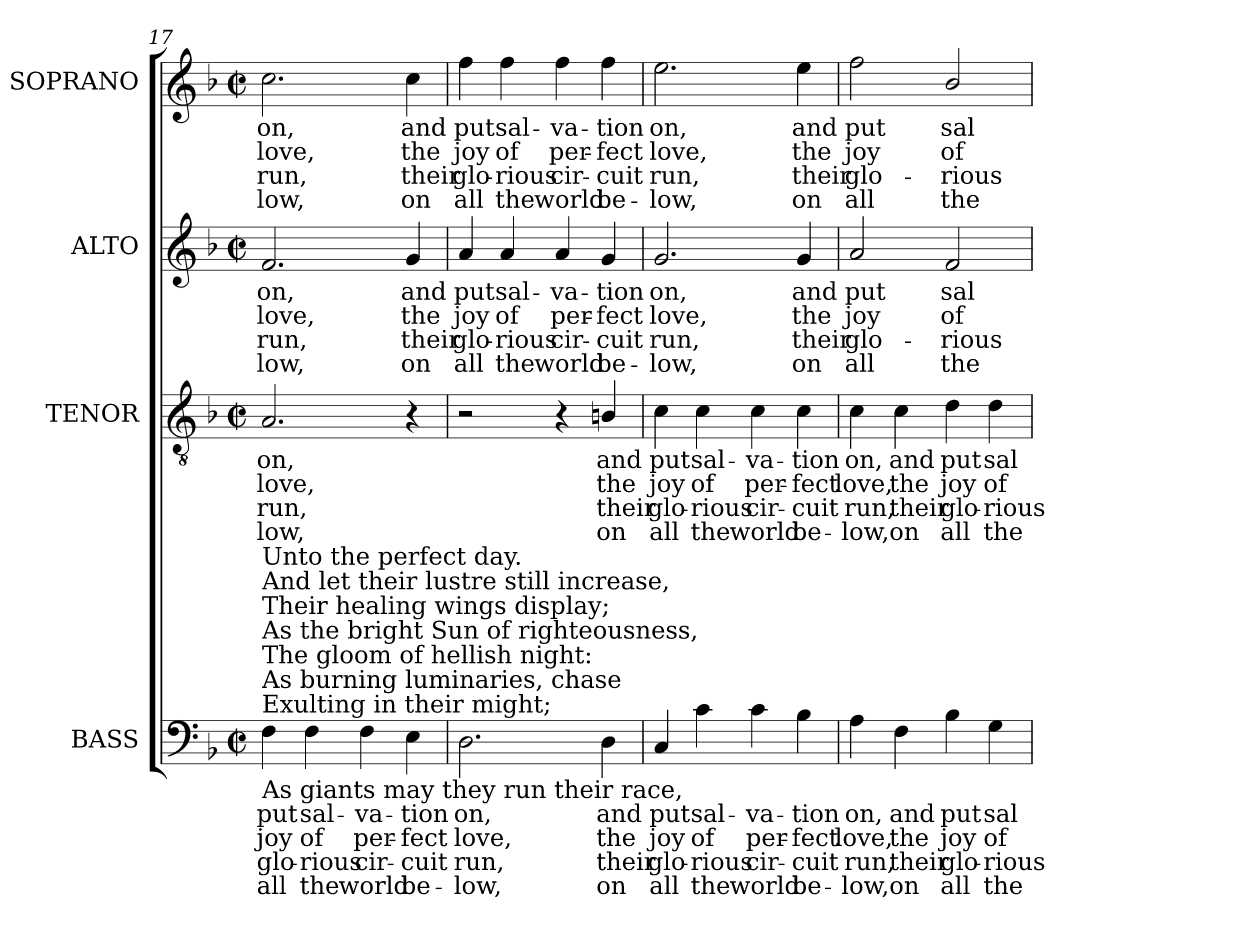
**kern	**text	**text	**text	**text	**kern	**text	**text	**text	**text	**kern	**text	**text	**text	**text	**kern	**text	**text	**text	**text
*part4	*part4	*part4	*part4	*part4	*part3	*part3	*part3	*part3	*part3	*part2	*part2	*part2	*part2	*part2	*part1	*part1	*part1	*part1	*part1
*staff4	*staff4	*staff4	*staff4	*staff4	*staff3	*staff3	*staff3	*staff3	*staff3	*staff2	*staff2	*staff2	*staff2	*staff2	*staff1	*staff1	*staff1	*staff1	*staff1
*I"BASS	*	*	*	*	*I"TENOR	*	*	*	*	*I"ALTO	*	*	*	*	*I"SOPRANO	*	*	*	*
*I'B.	*	*	*	*	*I'T.	*	*	*	*	*I'A.	*	*	*	*	*I'S.	*	*	*	*
*clefF4	*	*	*	*	*clefGv2	*	*	*	*	*clefG2	*	*	*	*	*clefG2	*	*	*	*
*	*	*	*	*	*ITrd7c12	*	*	*	*	*	*	*	*	*	*	*	*	*	*
*k[b-]	*	*	*	*	*k[b-]	*	*	*	*	*k[b-]	*	*	*	*	*k[b-]	*	*	*	*
*F:	*	*	*	*	*F:	*	*	*	*	*F:	*	*	*	*	*F:	*	*	*	*
*M2/2	*	*	*	*	*M2/2	*	*	*	*	*M2/2	*	*	*	*	*M2/2	*	*	*	*
*met(c|)	*	*	*	*	*met(c|)	*	*	*	*	*met(c|)	*	*	*	*	*met(c|)	*	*	*	*
=17	=17	=17	=17	=17	=17	=17	=17	=17	=17	=17	=17	=17	=17	=17	=17	=17	=17	=17	=17
!	!LO:LY:b:color=#000000	!LO:LY:b:color=#000000	!LO:LY:b:color=#000000	!LO:LY:b:color=#000000	!	!	!	!	!	!	!	!	!	!	!	!	!	!	!
!	!	!	!	!	!	!LO:LY:b:color=#000000	!LO:LY:b:color=#000000	!LO:LY:b:color=#000000	!LO:LY:b:color=#000000	!	!	!	!	!	!	!	!	!	!
!	!	!	!	!	!	!	!	!	!	!	!LO:LY:b:color=#000000	!LO:LY:b:color=#000000	!LO:LY:b:color=#000000	!LO:LY:b:color=#000000	!	!	!	!	!
!LO:TX:b:t=As giants may they run their race,	!	!	!	!	!	!	!	!	!	!	!	!	!	!	!	!	!	!	!
!LO:TX:t=Exulting in their might;	!	!	!	!	!	!	!	!	!	!	!	!	!	!	!	!	!	!	!
!LO:TX:t=As burning luminaries, chase	!	!	!	!	!	!	!	!	!	!	!	!	!	!	!	!	!	!	!
!LO:TX:t=The gloom of hellish night&colon;	!	!	!	!	!	!	!	!	!	!	!	!	!	!	!	!	!	!	!
!LO:TX:t=As the bright Sun of righteousness,	!	!	!	!	!	!	!	!	!	!	!	!	!	!	!	!	!	!	!
!LO:TX:t=Their healing wings display;	!	!	!	!	!	!	!	!	!	!	!	!	!	!	!	!	!	!	!
!LO:TX:t=And let their lustre still increase,	!	!	!	!	!	!	!	!	!	!	!	!	!	!	!	!	!	!	!
!LO:TX:t=Unto the perfect day.	!	!	!	!	!	!	!	!	!	!	!	!	!	!	!	!	!	!	!
!	!	!	!	!	!	!	!	!	!	!	!	!	!	!	!	!LO:LY:b:color=#000000	!LO:LY:b:color=#000000	!LO:LY:b:color=#000000	!LO:LY:b:color=#000000
4Fi\	put	joy	glo-	-all	2.AAi/	on,	love,	-run,	low,	2.fi/	on,	love,	-run,	low,	2.cci\	on,	love,	-run,	low,
!	!LO:LY:b:color=#000000	!LO:LY:b:color=#000000	!LO:LY:b:color=#000000	!LO:LY:b:color=#000000	!	!	!	!	!	!	!	!	!	!	!	!	!	!	!
4Fi\	sal-	of	rious	the	.	.	.	.	.	.	.	.	.	.	.	.	.	.	.
!	!LO:LY:b:color=#000000	!LO:LY:b:color=#000000	!LO:LY:b:color=#000000	!LO:LY:b:color=#000000	!	!	!	!	!	!	!	!	!	!	!	!	!	!	!
4Fi\	-va-	per-	cir-	-world	.	.	.	.	.	.	.	.	.	.	.	.	.	.	.
!	!LO:LY:b:color=#000000	!LO:LY:b:color=#000000	!LO:LY:b:color=#000000	!LO:LY:b:color=#000000	!	!	!	!	!	!	!	!	!	!	!	!	!	!	!
!	!	!	!	!	!	!	!	!	!	!	!LO:LY:b:color=#000000	!LO:LY:b:color=#000000	!LO:LY:b:color=#000000	!LO:LY:b:color=#000000	!	!	!	!	!
!	!	!	!	!	!	!	!	!	!	!	!	!	!	!	!	!LO:LY:b:color=#000000	!LO:LY:b:color=#000000	!LO:LY:b:color=#000000	!LO:LY:b:color=#000000
4Ei\	-tion	-fect	cuit	be-	4r	.	.	.	.	4gi/	and	the	their	on	4cci\	and	the	their	on
=18	=18	=18	=18	=18	=18	=18	=18	=18	=18	=18	=18	=18	=18	=18	=18	=18	=18	=18	=18
!	!LO:LY:b:color=#000000	!LO:LY:b:color=#000000	!LO:LY:b:color=#000000	!LO:LY:b:color=#000000	!	!	!	!	!	!	!	!	!	!	!	!	!	!	!
!	!	!	!	!	!	!	!	!	!	!	!LO:LY:b:color=#000000	!LO:LY:b:color=#000000	!LO:LY:b:color=#000000	!LO:LY:b:color=#000000	!	!	!	!	!
!	!	!	!	!	!	!	!	!	!	!	!	!	!	!	!	!LO:LY:b:color=#000000	!LO:LY:b:color=#000000	!LO:LY:b:color=#000000	!LO:LY:b:color=#000000
2.Di\	on,	love,	-run,	low,	2r	.	.	.	.	4ai/	put	joy	glo-	-all	4ffi\	put	joy	glo-	-all
!	!	!	!	!	!	!	!	!	!	!	!LO:LY:b:color=#000000	!LO:LY:b:color=#000000	!LO:LY:b:color=#000000	!LO:LY:b:color=#000000	!	!	!	!	!
!	!	!	!	!	!	!	!	!	!	!	!	!	!	!	!	!LO:LY:b:color=#000000	!LO:LY:b:color=#000000	!LO:LY:b:color=#000000	!LO:LY:b:color=#000000
.	.	.	.	.	.	.	.	.	.	4ai/	sal-	of	rious	the	4ffi\	sal-	of	rious	the
!	!	!	!	!	!	!	!	!	!	!	!LO:LY:b:color=#000000	!LO:LY:b:color=#000000	!LO:LY:b:color=#000000	!LO:LY:b:color=#000000	!	!	!	!	!
!	!	!	!	!	!	!	!	!	!	!	!	!	!	!	!	!LO:LY:b:color=#000000	!LO:LY:b:color=#000000	!LO:LY:b:color=#000000	!LO:LY:b:color=#000000
.	.	.	.	.	4r	.	.	.	.	4ai/	-va-	per-	cir-	-world	4ffi\	-va-	per-	cir-	-world
!	!LO:LY:b:color=#000000	!LO:LY:b:color=#000000	!LO:LY:b:color=#000000	!LO:LY:b:color=#000000	!	!	!	!	!	!	!	!	!	!	!	!	!	!	!
!	!	!	!	!	!	!LO:LY:b:color=#000000	!LO:LY:b:color=#000000	!LO:LY:b:color=#000000	!LO:LY:b:color=#000000	!	!	!	!	!	!	!	!	!	!
!	!	!	!	!	!	!	!	!	!	!	!LO:LY:b:color=#000000	!LO:LY:b:color=#000000	!LO:LY:b:color=#000000	!LO:LY:b:color=#000000	!	!	!	!	!
!	!	!	!	!	!	!	!	!	!	!	!	!	!	!	!	!LO:LY:b:color=#000000	!LO:LY:b:color=#000000	!LO:LY:b:color=#000000	!LO:LY:b:color=#000000
4Di\	and	the	their	on	4BBni/	and	the	their	on	4gi/	-tion	-fect	cuit	be-	4ffi\	-tion	-fect	cuit	be-
=19	=19	=19	=19	=19	=19	=19	=19	=19	=19	=19	=19	=19	=19	=19	=19	=19	=19	=19	=19
!	!LO:LY:b:color=#000000	!LO:LY:b:color=#000000	!LO:LY:b:color=#000000	!LO:LY:b:color=#000000	!	!	!	!	!	!	!	!	!	!	!	!	!	!	!
!	!	!	!	!	!	!LO:LY:b:color=#000000	!LO:LY:b:color=#000000	!LO:LY:b:color=#000000	!LO:LY:b:color=#000000	!	!	!	!	!	!	!	!	!	!
!	!	!	!	!	!	!	!	!	!	!	!LO:LY:b:color=#000000	!LO:LY:b:color=#000000	!LO:LY:b:color=#000000	!LO:LY:b:color=#000000	!	!	!	!	!
!	!	!	!	!	!	!	!	!	!	!	!	!	!	!	!	!LO:LY:b:color=#000000	!LO:LY:b:color=#000000	!LO:LY:b:color=#000000	!LO:LY:b:color=#000000
4Ci/	put	joy	glo-	-all	4Ci\	put	joy	glo-	-all	2.gi/	on,	love,	-run,	low,	2.eei\	on,	love,	-run,	low,
!	!LO:LY:b:color=#000000	!LO:LY:b:color=#000000	!LO:LY:b:color=#000000	!LO:LY:b:color=#000000	!	!	!	!	!	!	!	!	!	!	!	!	!	!	!
!	!	!	!	!	!	!LO:LY:b:color=#000000	!LO:LY:b:color=#000000	!LO:LY:b:color=#000000	!LO:LY:b:color=#000000	!	!	!	!	!	!	!	!	!	!
4ci\	sal-	of	rious	the	4Ci\	sal-	of	rious	the	.	.	.	.	.	.	.	.	.	.
!	!LO:LY:b:color=#000000	!LO:LY:b:color=#000000	!LO:LY:b:color=#000000	!LO:LY:b:color=#000000	!	!	!	!	!	!	!	!	!	!	!	!	!	!	!
!	!	!	!	!	!	!LO:LY:b:color=#000000	!LO:LY:b:color=#000000	!LO:LY:b:color=#000000	!LO:LY:b:color=#000000	!	!	!	!	!	!	!	!	!	!
4ci\	-va-	per-	cir-	-world	4Ci\	-va-	per-	cir-	-world	.	.	.	.	.	.	.	.	.	.
!	!LO:LY:b:color=#000000	!LO:LY:b:color=#000000	!LO:LY:b:color=#000000	!LO:LY:b:color=#000000	!	!	!	!	!	!	!	!	!	!	!	!	!	!	!
!	!	!	!	!	!	!LO:LY:b:color=#000000	!LO:LY:b:color=#000000	!LO:LY:b:color=#000000	!LO:LY:b:color=#000000	!	!	!	!	!	!	!	!	!	!
!	!	!	!	!	!	!	!	!	!	!	!LO:LY:b:color=#000000	!LO:LY:b:color=#000000	!LO:LY:b:color=#000000	!LO:LY:b:color=#000000	!	!	!	!	!
!	!	!	!	!	!	!	!	!	!	!	!	!	!	!	!	!LO:LY:b:color=#000000	!LO:LY:b:color=#000000	!LO:LY:b:color=#000000	!LO:LY:b:color=#000000
4B-i\	-tion	-fect	cuit	be-	4Ci\	-tion	-fect	cuit	be-	4gi/	and	the	their	on	4eei\	and	the	their	on
=20	=20	=20	=20	=20	=20	=20	=20	=20	=20	=20	=20	=20	=20	=20	=20	=20	=20	=20	=20
!	!LO:LY:b:color=#000000	!LO:LY:b:color=#000000	!LO:LY:b:color=#000000	!LO:LY:b:color=#000000	!	!	!	!	!	!	!	!	!	!	!	!	!	!	!
!	!	!	!	!	!	!LO:LY:b:color=#000000	!LO:LY:b:color=#000000	!LO:LY:b:color=#000000	!LO:LY:b:color=#000000	!	!	!	!	!	!	!	!	!	!
!	!	!	!	!	!	!	!	!	!	!	!LO:LY:b:color=#000000	!LO:LY:b:color=#000000	!LO:LY:b:color=#000000	!LO:LY:b:color=#000000	!	!	!	!	!
!	!	!	!	!	!	!	!	!	!	!	!	!	!	!	!	!LO:LY:b:color=#000000	!LO:LY:b:color=#000000	!LO:LY:b:color=#000000	!LO:LY:b:color=#000000
4Ai\	on,	love,	-run,	low,	4Ci\	on,	love,	-run,	low,	2ai/	put	joy	glo-	-all	2ffi\	put	joy	glo-	-all
!	!LO:LY:b:color=#000000	!LO:LY:b:color=#000000	!LO:LY:b:color=#000000	!LO:LY:b:color=#000000	!	!	!	!	!	!	!	!	!	!	!	!	!	!	!
!	!	!	!	!	!	!LO:LY:b:color=#000000	!LO:LY:b:color=#000000	!LO:LY:b:color=#000000	!LO:LY:b:color=#000000	!	!	!	!	!	!	!	!	!	!
4Fi\	and	the	their	on	4Ci\	and	the	their	on	.	.	.	.	.	.	.	.	.	.
!	!LO:LY:b:color=#000000	!LO:LY:b:color=#000000	!LO:LY:b:color=#000000	!LO:LY:b:color=#000000	!	!	!	!	!	!	!	!	!	!	!	!	!	!	!
!	!	!	!	!	!	!LO:LY:b:color=#000000	!LO:LY:b:color=#000000	!LO:LY:b:color=#000000	!LO:LY:b:color=#000000	!	!	!	!	!	!	!	!	!	!
!	!	!	!	!	!	!	!	!	!	!	!LO:LY:b:color=#000000	!LO:LY:b:color=#000000	!LO:LY:b:color=#000000	!LO:LY:b:color=#000000	!	!	!	!	!
!	!	!	!	!	!	!	!	!	!	!	!	!	!	!	!	!LO:LY:b:color=#000000	!LO:LY:b:color=#000000	!LO:LY:b:color=#000000	!LO:LY:b:color=#000000
4B-i\	put	joy	glo-	-all	4Di\	put	joy	glo-	-all	2fi/	sal-	of	rious	the	2b-i/	sal-	of	rious	the
!	!LO:LY:b:color=#000000	!LO:LY:b:color=#000000	!LO:LY:b:color=#000000	!LO:LY:b:color=#000000	!	!	!	!	!	!	!	!	!	!	!	!	!	!	!
!	!	!	!	!	!	!LO:LY:b:color=#000000	!LO:LY:b:color=#000000	!LO:LY:b:color=#000000	!LO:LY:b:color=#000000	!	!	!	!	!	!	!	!	!	!
4Gi\	sal-	of	rious	the	4Di\	sal-	of	rious	the	.	.	.	.	.	.	.	.	.	.
=	=	=	=	=	=	=	=	=	=	=	=	=	=	=	=	=	=	=	=
*-	*-	*-	*-	*-	*-	*-	*-	*-	*-	*-	*-	*-	*-	*-	*-	*-	*-	*-	*-
